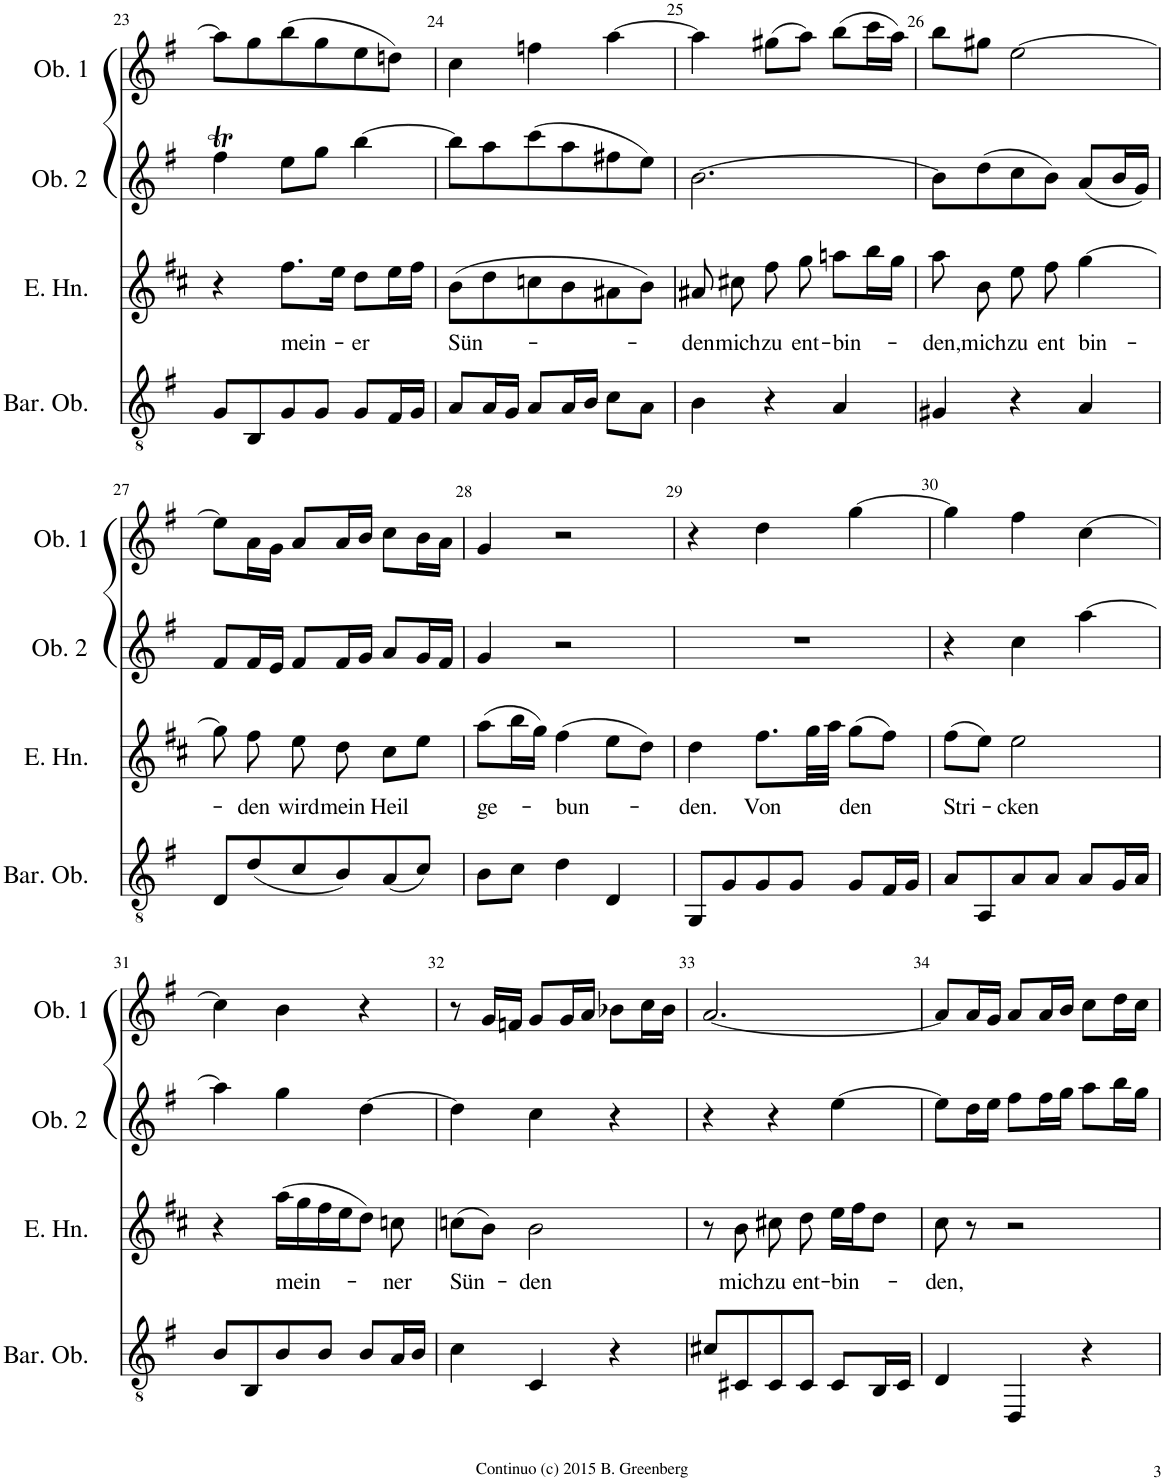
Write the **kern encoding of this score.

**kern	**kern	**text	**kern	**kern
*part4	*part3	*part3	*part2	*part1
*staff4	*staff3	*staff3	*staff2	*staff1
*I"Baritone Oboe	*I"English Horn	*	*I"Oboe 2	*I"Oboe 1
*I'Bar. Ob.	*I'E. Hn.	*	*I'Ob. 2	*I'Ob. 1
!!LO:PB:g=z
*clefGv2	*clefG2	*	*clefG2	*clefG2
*	*Trd4c7	*	*	*
*k[f#]	*k[f#c#]	*	*k[f#]	*k[f#]
*M3/4	*M3/4	*	*M3/4	*M3/4
=23	=23	=23	=23	=23
8G/L	4r	.	4ff#t\	8aa\L]
8BB/	.	.	.	8gg\
!	!	!LO:LY:b	!	!
8G/	8.ff#\L	mein-	8ee\L	(8bb\
8G/J	.	.	8gg\J	8gg\
.	16ee\Jk	.	.	.
!	!	!LO:LY:b	!	!
8G/L	8dd\L	-er	[4bb\	8ee\
16F#/L	16ee\L	.	.	8ddn\J)
16G/JJ	16ff#\JJ	.	.	.
=24	=24	=24	=24	=24
!	!	!LO:LY:b	!	!
8A/L	(8b\L	Sün-	8bb\L]	4cc\
16A/L	8dd\	.	8aa\	.
16G/JJ	.	.	.	.
8A/L	8ccn\	.	(8ccc\	4ffn\
16A/L	8b\	.	8aa\	.
16B/JJ	.	.	.	.
8c\L	8a#X\	.	8ff#X\	[4aa\
8A\J	8b\J)	.	8ee\J)	.
=25	=25	=25	=25	=25
!	!	!LO:LY:b	!	!
4B\	8a#X/	-den	[2.b\	4aa\]
!	!	!LO:LY:b	!	!
.	8cc#X\	mich	.	.
!	!	!LO:LY:b	!	!
4r	8ff#\	zu	.	(8gg#X\L
!	!	!LO:LY:b	!	!
.	8gg\	ent-	.	8aa\J)
!	!	!LO:LY:b	!	!
4A/	8aan\L	-bin-	.	(8bb\L
.	16bb\L	.	.	16ccc\L
.	16gg\JJ	.	.	16aa\JJ)
=26	=26	=26	=26	=26
!	!	!LO:LY:b	!	!
4G#X/	8aa\	-den,	8b\L]	8bb\L
!	!	!LO:LY:b	!	!
.	8b\	mich	(8dd\	8gg#X\J
!	!	!LO:LY:b	!	!
4r	8ee\	zu	8cc\	[2ee\
!	!	!LO:LY:b	!	!
.	8ff#\	ent	8b\J)	.
!	!	!LO:LY:b	!	!
4A/	[4gg\	bin-	(8a/L	.
.	.	.	16b/L	.
.	.	.	16g/JJ)	.
!!LO:LB:g=z
=27	=27	=27	=27	=27
8D/L	8gg\]	.	8f#/L	8ee\L]
!	!	!LO:LY:b	!	!
(8d/	8ff#\	-den	16f#/L	16a\L
.	.	.	16e/JJ	16g\JJ
!	!	!LO:LY:b	!	!
8c/	8ee\	wird	8f#/L	8a/L
!	!	!LO:LY:b	!	!
8B/)	8dd\	mein	16f#/L	16a/L
.	.	.	16g/JJ	16b/JJ
!	!	!LO:LY:b	!	!
(8A/	8cc#\L	Heil	8a/L	8cc\L
8c/J)	8ee\J	.	16g/L	16b\L
.	.	.	16f#/JJ	16a\JJ
=28	=28	=28	=28	=28
!	!	!LO:LY:b	!	!
8B\L	(8aa\L	ge-	4g/	4g/
8c\J	16bb\L	.	.	.
.	16gg\JJ)	.	.	.
!	!	!LO:LY:b	!	!
4d\	(4ff#\	-bun-	2r	2r
4D/	8ee\L	.	.	.
.	8dd\J)	.	.	.
=29	=29	=29	=29	=29
!	!	!LO:LY:b	!	!
8GG/L	4dd\	-den.	2.r	4r
8G/	.	.	.	.
!	!	!LO:LY:b	!	!
8G/	8.ff#\L	Von	.	4dd\
8G/J	.	.	.	.
.	32gg\LL	.	.	.
.	32aa\JJJ	.	.	.
!	!	!LO:LY:b	!	!
8G/L	(8gg\L	den	.	[4gg\
16F#/L	8ff#\J)	.	.	.
16G/JJ	.	.	.	.
=30	=30	=30	=30	=30
!	!	!LO:LY:b	!	!
8A/L	(8ff#\L	Stri-	4r	4gg\]
8AA/	8ee\J)	.	.	.
!	!	!LO:LY:b	!	!
8A/	2ee\	-cken	4cc\	4ff#\
8A/J	.	.	.	.
8A/L	.	.	[4aa\	[4cc\
16G/L	.	.	.	.
16A/JJ	.	.	.	.
!!LO:LB:g=z
=31	=31	=31	=31	=31
8B/L	4r	.	4aa\]	4cc\]
8BB/	.	.	.	.
!	!	!LO:LY:b	!	!
8B/	(16aa\LL	mein-	4gg\	4b\
.	16gg\	.	.	.
8B/J	16ff#\	.	.	.
.	16ee\J	.	.	.
8B/L	8dd\J)	.	[4dd\	4r
!	!	!LO:LY:b	!	!
16A/L	8ccn\	-ner	.	.
16B/JJ	.	.	.	.
=32	=32	=32	=32	=32
!	!	!LO:LY:b	!	!
4c\	(8ccn\L	Sün-	4dd\]	8r
.	8b\J)	.	.	16g/LL
.	.	.	.	16fn/JJ
!	!	!LO:LY:b	!	!
4C/	2b\	-den	4cc\	8g/L
.	.	.	.	16g/L
.	.	.	.	16a/JJ
4r	.	.	4r	8b-X\L
.	.	.	.	16cc\L
.	.	.	.	16b-\JJ
=33	=33	=33	=33	=33
8c#X/L	8r	.	4r	[2.a/
!	!	!LO:LY:b	!	!
8C#X/	8b\	mich	.	.
!	!	!LO:LY:b	!	!
8C#/	8cc#X\	zu	4r	.
!	!	!LO:LY:b	!	!
8C#/J	8dd\	ent-	.	.
!	!	!LO:LY:b	!	!
8C#/L	16ee\LL	-bin-	[4ee\	.
.	16ff#\J	.	.	.
16BB/L	8dd\J	.	.	.
16C#/JJ	.	.	.	.
=34	=34	=34	=34	=34
!	!	!LO:LY:b	!	!
4D/	8cc#\	-den,	8ee\L]	8a/L]
.	8r	.	16dd\L	16a/L
.	.	.	16ee\JJ	16g/JJ
4DD/	2r	.	8ff#\L	8a/L
.	.	.	16ff#\L	16a/L
.	.	.	16gg\JJ	16b/JJ
4r	.	.	8aa\L	8cc\L
.	.	.	16bb\L	16dd\L
.	.	.	16gg\JJ	16cc\JJ
=	=	=	=	=
*-	*-	*-	*-	*-
